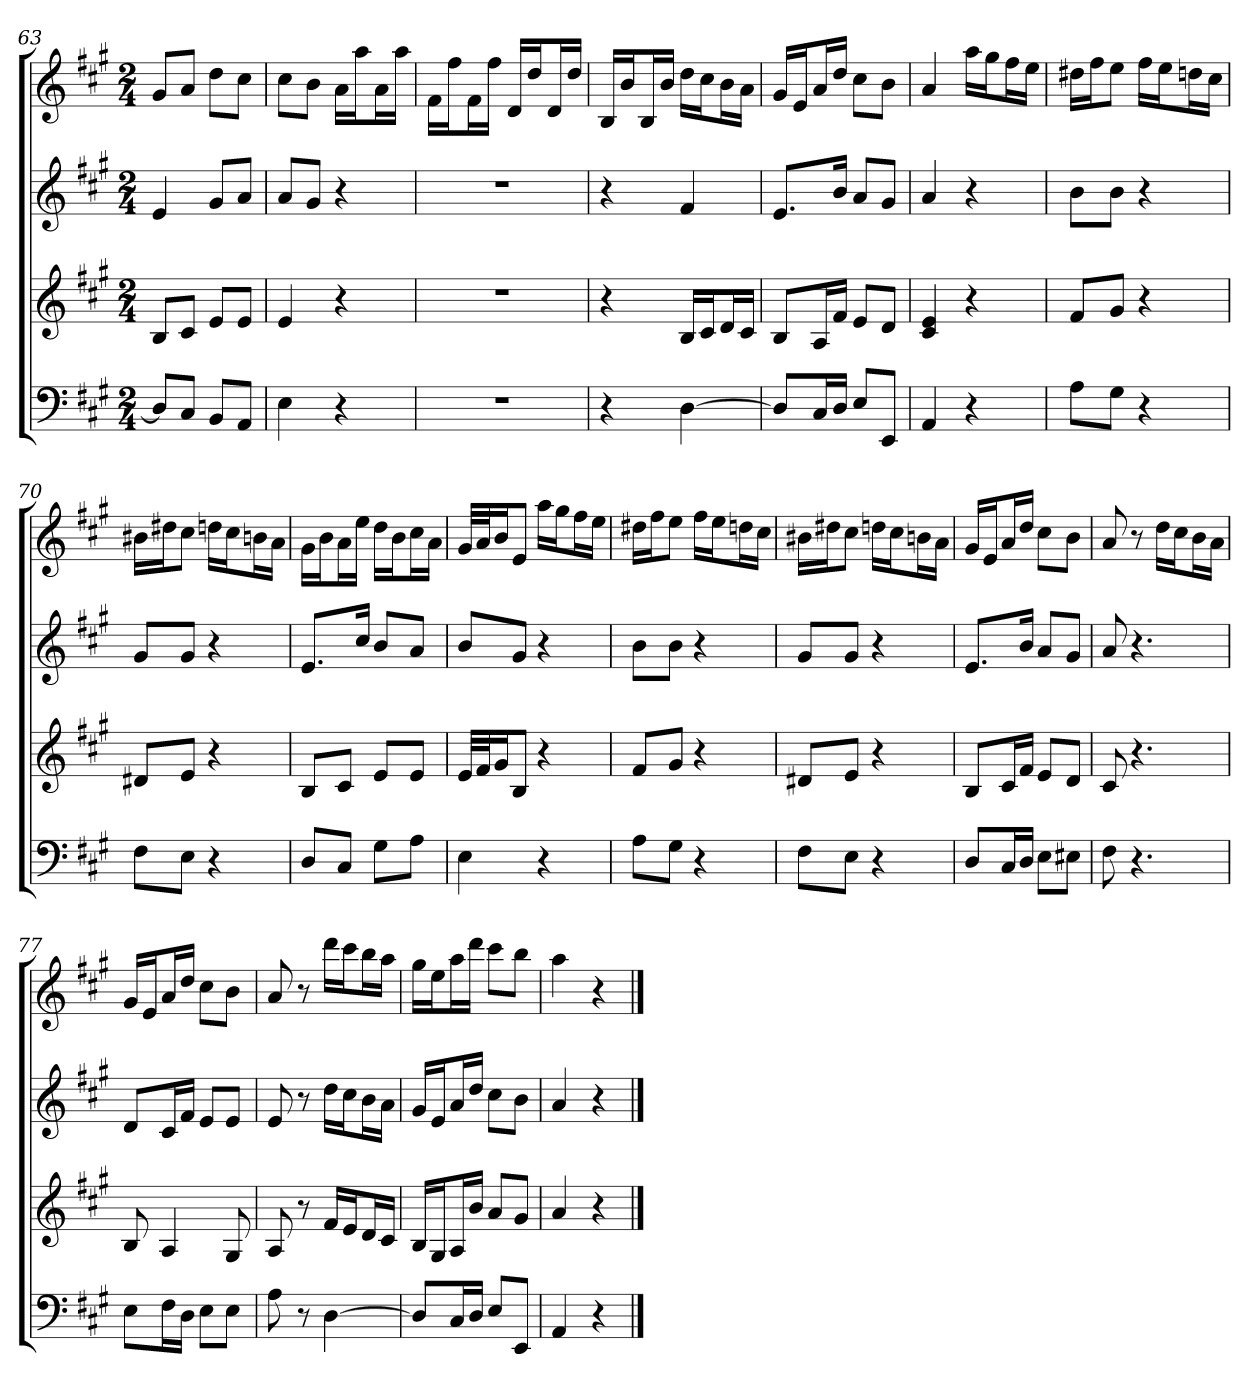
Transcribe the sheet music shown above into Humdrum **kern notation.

**kern	**kern	**kern	**kern
*part4	*part3	*part2	*part1
*staff4	*staff3	*staff2	*staff1
*k[f#c#g#]	*k[f#c#g#]	*k[f#c#g#]	*k[f#c#g#]
*A:	*A:	*A:	*A:
*M2/4	*M2/4	*M2/4	*M2/4
=63	=63	=63	=63
8DL]	8BL	4e	8g#L
8C#J	8c#J	.	8aJ
8BBL	8eL	8g#L	8ddL
8AAJ	8eJ	8aJ	8cc#J
=64	=64	=64	=64
4E	4e	8aL	8cc#L
.	.	8g#J	8bJ
4r	4r	4r	16aLL
.	.	.	16aaJ
.	.	.	16aL
.	.	.	16aaJJ
=65	=65	=65	=65
2r	2r	2r	16f#LL
.	.	.	16ff#J
.	.	.	16f#L
.	.	.	16ff#JJ
.	.	.	16dLL
.	.	.	16ddJ
.	.	.	16dL
.	.	.	16ddJJ
=66	=66	=66	=66
4r	4r	4r	16BLL
.	.	.	16bJ
.	.	.	16BL
.	.	.	16bJJ
[4D	16BLL	4f#	16ddLL
.	16c#J	.	16cc#J
.	16dL	.	16bL
.	16c#JJ	.	16aJJ
=67	=67	=67	=67
8DL]	8BL	8.eL	16g#LL
.	.	.	16eJ
16C#L	16AL	.	16aL
16DJJ	16f#JJ	16bJk	16ddJJ
8EL	8eL	8aL	8cc#L
8EEJ	8dJ	8g#J	8bJ
=68	=68	=68	=68
4AA	4c# 4e	4a	4a
4r	4r	4r	16aaLL
.	.	.	16gg#J
.	.	.	16ff#L
.	.	.	16eeJJ
=69	=69	=69	=69
8AL	8f#L	8bL	16dd#XLL
.	.	.	16ff#J
8G#J	8g#J	8bJ	8eeJ
4r	4r	4r	16ff#LL
.	.	.	16eeJ
.	.	.	16ddnL
.	.	.	16cc#JJ
=70	=70	=70	=70
8F#L	8d#XL	8g#L	16b#XLL
.	.	.	16dd#XJ
8EJ	8eJ	8g#J	8cc#J
4r	4r	4r	16ddnLL
.	.	.	16cc#J
.	.	.	16bnL
.	.	.	16aJJ
=71	=71	=71	=71
8DL	8BL	8.eL	16g#LL
.	.	.	16bJ
8C#J	8c#J	.	16aL
.	.	16cc#Jk	16eeJJ
8G#L	8eL	8bL	16ddLL
.	.	.	16bJ
8AJ	8eJ	8aJ	16cc#L
.	.	.	16aJJ
=72	=72	=72	=72
4E	32eLLL	8bL	32g#LLL
.	32f#J	.	32aJ
.	16g#J	.	16bJ
.	8BJ	8g#J	8eJ
4r	4r	4r	16aaLL
.	.	.	16gg#J
.	.	.	16ff#L
.	.	.	16eeJJ
=73	=73	=73	=73
8AL	8f#L	8bL	16dd#XLL
.	.	.	16ff#J
8G#J	8g#J	8bJ	8eeJ
4r	4r	4r	16ff#LL
.	.	.	16eeJ
.	.	.	16ddnL
.	.	.	16cc#JJ
=74	=74	=74	=74
8F#L	8d#XL	8g#L	16b#XLL
.	.	.	16dd#XJ
8EJ	8eJ	8g#J	8cc#J
4r	4r	4r	16ddnLL
.	.	.	16cc#J
.	.	.	16bnL
.	.	.	16aJJ
=75	=75	=75	=75
8DL	8BL	8.eL	16g#LL
.	.	.	16eJ
16C#L	16c#L	.	16aL
16DJJ	16f#JJ	16bJk	16ddJJ
8EL	8eL	8aL	8cc#L
8E#XJ	8dJ	8g#J	8bJ
=76	=76	=76	=76
8F#	8c#	8a	8a
4.r	4.r	4.r	8r
.	.	.	16ddLL
.	.	.	16cc#J
.	.	.	16bL
.	.	.	16aJJ
=77	=77	=77	=77
8EL	8B	8dL	16g#LL
.	.	.	16eJ
16F#L	4A	16c#L	16aL
16DJJ	.	16f#JJ	16ddJJ
8EL	.	8eL	8cc#L
8EJ	8G#	8eJ	8bJ
=78	=78	=78	=78
8A	8A	8e	8a
8r	8r	8r	8r
[4D	16f#LL	16ddLL	16dddLL
.	16eJ	16cc#J	16ccc#J
.	16dL	16bL	16bbL
.	16c#JJ	16aJJ	16aaJJ
=79	=79	=79	=79
8DL]	16BLL	16g#LL	16gg#LL
.	16G#J	16eJ	16eeJ
16C#L	16AL	16aL	16aaL
16DJJ	16bJJ	16ddJJ	16dddJJ
8EL	8aL	8cc#L	8ccc#L
8EEJ	8g#J	8bJ	8bbJ
=80	=80	=80	=80
4AA	4a	4a	4aa
4r	4r	4r	4r
==	==	==	==
*-	*-	*-	*-
